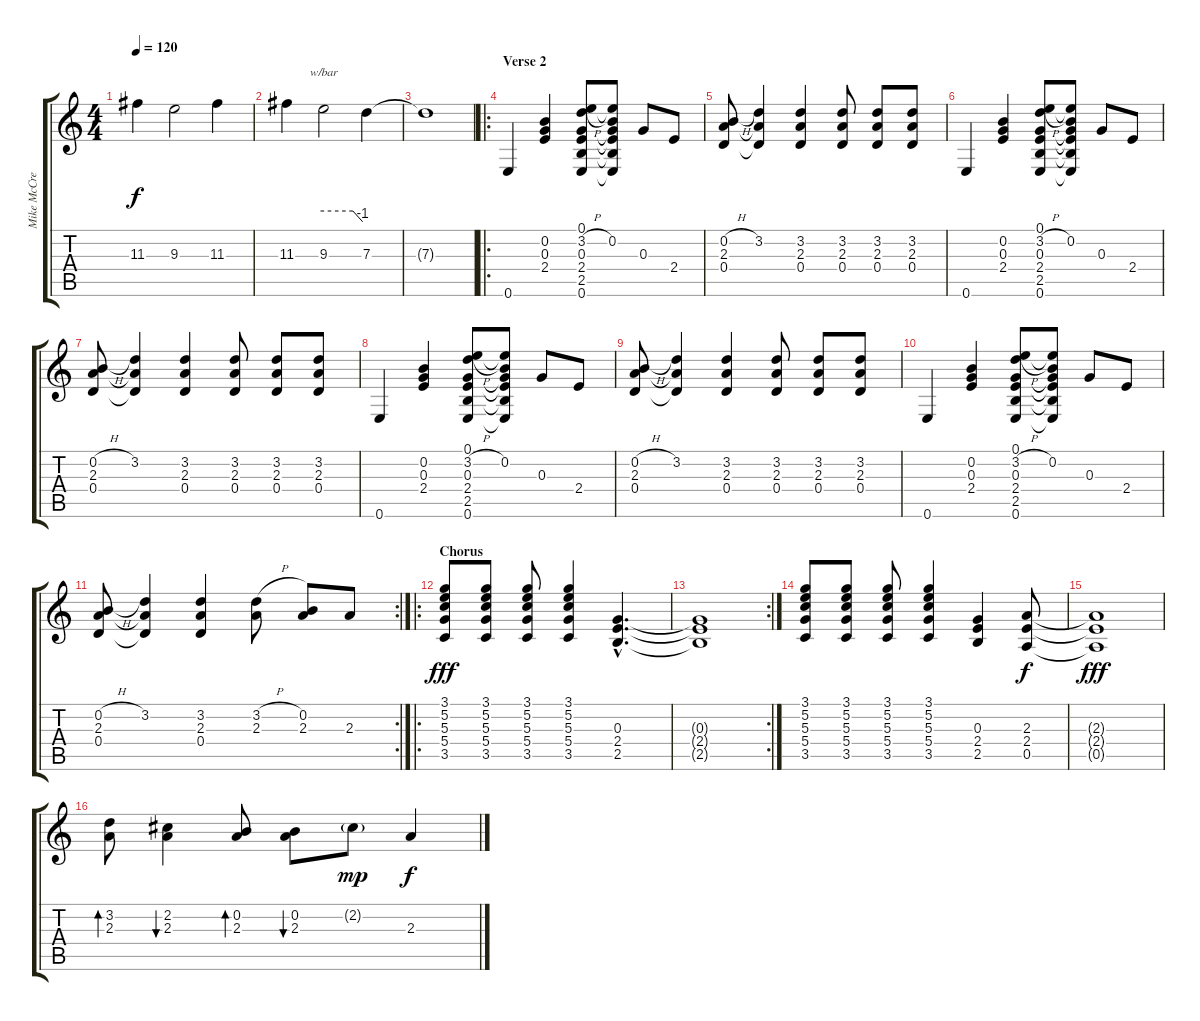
\track ("Mike McCready (12 string)" "Mike McCre") {instrument acousticguitarsteel}
\staff {score tabs}
\tuning (E4 B3 G3 D3 A2 E2) {hide}
\ts (4 4)
\tempo 120
\clef g2
\ks c
11.3{t}.4{dy f} 9.3.2 11.3.4 |
11.3.4 9.3.2{tbe (custom default 0 0 45 0 60 -4)} 7.3.4 |
7.3{t}.1 |
\ro
\section ("" "Verse 2")
0.6.4{volume 12} (0.2 0.3 2.4).4 (0.1 3.2{h} 0.3 2.4 2.5 0.6).8 (0.1{t} 0.2 0.3{t} 2.4{t} 2.5{t} 0.6{t}).8 0.3.8 2.4.8 |
(0.2{h} 2.3 0.4).8 (3.2 2.3{t} 0.4{t}).4 (3.2 2.3 0.4).4 (3.2 2.3 0.4).8 (3.2 2.3 0.4).8 (3.2 2.3 0.4).8 |
0.6.4 (0.2 0.3 2.4).4 (0.1 3.2{h} 0.3 2.4 2.5 0.6).8 (0.1{t} 0.2 0.3{t} 2.4{t} 2.5{t} 0.6{t}).8 0.3.8 2.4.8 |
(0.2{h} 2.3 0.4).8 (3.2 2.3{t} 0.4{t}).4 (3.2 2.3 0.4).4 (3.2 2.3 0.4).8 (3.2 2.3 0.4).8 (3.2 2.3 0.4).8 |
0.6.4 (0.2 0.3 2.4).4 (0.1 3.2{h} 0.3 2.4 2.5 0.6).8 (0.1{t} 0.2 0.3{t} 2.4{t} 2.5{t} 0.6{t}).8 0.3.8 2.4.8 |
(0.2{h} 2.3 0.4).8 (3.2 2.3{t} 0.4{t}).4 (3.2 2.3 0.4).4 (3.2 2.3 0.4).8 (3.2 2.3 0.4).8 (3.2 2.3 0.4).8 |
0.6.4 (0.2 0.3 2.4).4 (0.1 3.2{h} 0.3 2.4 2.5 0.6).8 (0.1{t} 0.2 0.3{t} 2.4{t} 2.5{t} 0.6{t}).8 0.3.8 2.4.8 |
\rc 2
(0.2{h} 2.3 0.4).8 (3.2 2.3{t} 0.4{t}).4 (3.2 2.3 0.4).4 (3.2{h} 2.3).8 (0.2 2.3).8 2.3.8 |
\ro
\section ("" "Chorus")
(3.1 5.2 5.3 5.4 3.5).8{dy fff} (3.1 5.2 5.3 5.4 3.5).8 (3.1 5.2 5.3 5.4 3.5).8 (3.1 5.2 5.3 5.4 3.5).4 (0.3 2.4{hac} 2.5{hac}).4{d} |
\rc 2
(0.3{t} 2.4{t} 2.5{t}).1 |
(3.1 5.2 5.3 5.4 3.5).8 (3.1 5.2 5.3 5.4 3.5).8 (3.1 5.2 5.3 5.4 3.5).8 (3.1 5.2 5.3 5.4 3.5).4 (0.3 2.4 2.5).4 (2.3 2.4 0.5).8{dy f} |
(2.3{t} 2.4{t} 0.5{t}).1{dy fff} |
(3.2 2.3).8{bd 120} (2.2 2.3).4{bu 120} (0.2 2.3).8{bd 120} (0.2 2.3).8{bu 120} 2.2{g}.8{dy mp} 2.3.4{dy f}
